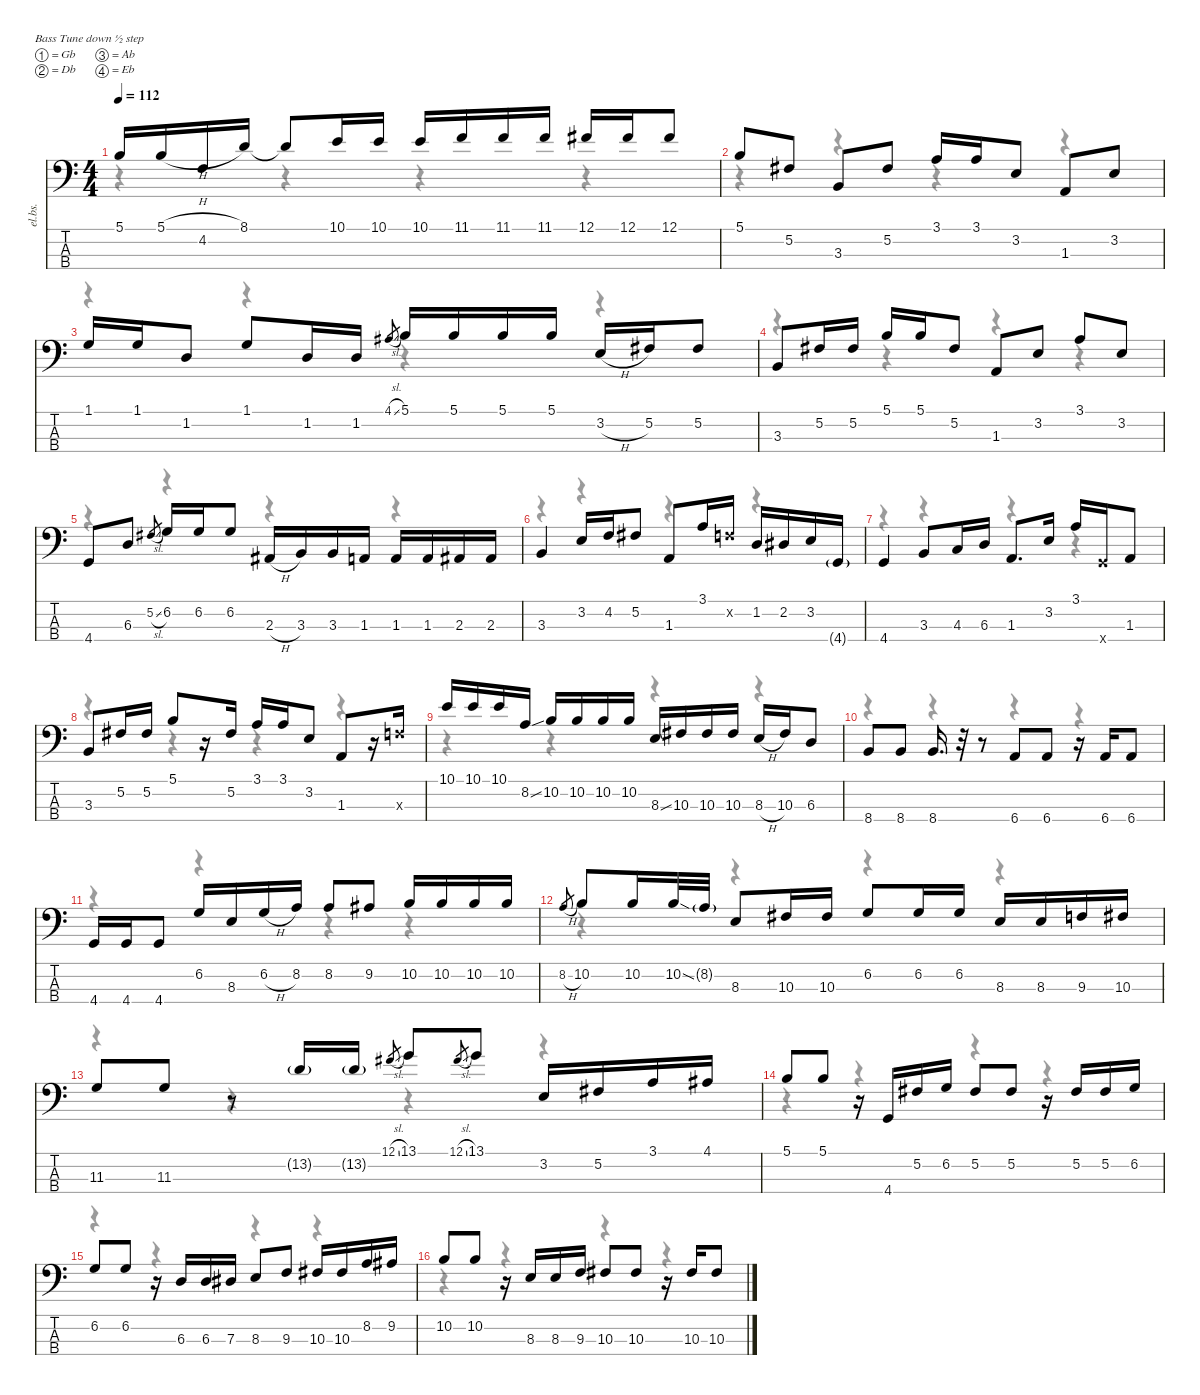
\defaultSystemsLayout 4
\hideDynamics
\bracketExtendMode nobrackets
\otherSystemsTrackNameOrientation horizontal
\track ("Bass" "el.bs.") {instrument electricbassfinger}
\staff {score tabs}
\tuning (Gb2 Db2 Ab1 Eb1)
\voice
\ts (4 4)
\tempo 112
\clef f4
\ks c
5.1.16{dy f beam Up} 5.1{h}.16{beam Up} 4.2.16{beam Up} 8.1.16{beam Up} 8.1{t}.8{beam Up} 10.1.16{beam Up} 10.1.16{beam Up} 10.1.16{beam Up} 11.1.16{beam Up} 11.1.16{beam Up} 11.1.16{beam Up} 12.1{acc #}.16{beam Up} 12.1{acc #}.16{beam Up} 12.1{acc #}.8{beam Up} |
5.1.8{beam Up} 5.2{acc #}.8{beam Up} 3.3.8{beam Up} 5.2{acc #}.8{beam Up} 3.1.16{beam Up} 3.1.16{beam Up} 3.2.8{beam Up} 1.3.8{beam Up} 3.2.8{beam Up} |
1.1.16{beam Up} 1.1.16{beam Up} 1.2.8{beam Up} 1.1.8{beam Up} 1.2.16{beam Up} 1.2.16{beam Up} 4.1{sl acc #}.8{gr dy mp beam Up} 5.1.16{dy f beam Up} 5.1.16{beam Up} 5.1.16{beam Up} 5.1.16{beam Up} 3.2{h}.16{beam Up} 5.2{acc #}.16{beam Up} 5.2{acc #}.8{beam Up} |
3.3.8{beam Up} 5.2{acc #}.16{beam Up} 5.2{acc #}.16{beam Up} 5.1.16{beam Up} 5.1.16{beam Up} 5.2{acc #}.8{beam Up} 1.3.8{beam Up} 3.2.8{beam Up} 3.1.8{beam Up} 3.2.8{beam Up} |
4.4.8{beam Up} 6.3.8{beam Up} 5.2{sl acc #}.8{gr dy mp beam Up} 6.2.16{dy f beam Up} 6.2.16{beam Up} 6.2.8{beam Up} 2.3{h acc #}.16{beam Up} 3.3.16{beam Up} 3.3.16{beam Up} 1.3.16{beam Up} 1.3.16{beam Up} 1.3.16{beam Up} 2.3{acc #}.16{beam Up} 2.3{acc #}.16{beam Up} |
3.3.4{beam Up} 3.2.16{beam Up} 4.2.16{beam Up} 5.2{acc #}.8{beam Up} 1.3.8{beam Up} 3.1.16{beam Up} 4.2{x}.16{beam Up} 1.2.16{beam Up} 2.2{acc #}.16{beam Up} 3.2.16{beam Up} 4.4{g}.16{dy mf beam Up} |
4.4.4{dy f beam Up} 3.3.8{beam Up} 4.3.16{beam Up} 6.3.16{beam Up} 1.3.8{d beam Up} 3.2.16{beam Up} 3.1.16{beam Up} 4.4{x}.16{beam Up} 1.3.8{beam Up} |
3.3.8{beam Up} 5.2{acc #}.16{beam Up} 5.2{acc #}.16{beam Up} 5.1.8{beam Up} r.16{beam Up} 5.2{acc #}.16{beam Up} 3.1.16{beam Up} 3.1.16{beam Up} 3.2.8{beam Up} 1.3.8{beam Up} r.16{beam Up} 9.3{x}.16{beam Up} |
10.1.16{beam Up} 10.1.16{beam Up} 10.1.16{beam Up} 8.2{ss}.16{beam Up} 10.2.16{beam Up} 10.2.16{beam Up} 10.2.16{beam Up} 10.2.16{beam Up} 8.3{ss}.16{beam Up} 10.3{acc #}.16{beam Up} 10.3{acc #}.16{beam Up} 10.3{acc #}.16{beam Up} 8.3{h}.16{beam Up} 10.3{acc #}.16{beam Up} 6.3.8{beam Up} |
8.4.8{beam Up} 8.4.8{beam Up} 8.4.16{d beam Up} r.32{beam Up} r.8{beam Up} 6.4.8{beam Up} 6.4.8{beam Up} r.16{beam Up} 6.4.16{beam Up} 6.4.8{beam Up} |
4.4.16{beam Up} 4.4.16{beam Up} 4.4.8{beam Up} 6.2.16{beam Up} 8.3.16{beam Up} 6.2{h}.16{beam Up} 8.2.16{beam Up} 8.2.8{beam Up} 9.2{acc #}.8{beam Up} 10.2.16{beam Up} 10.2.16{beam Up} 10.2.16{beam Up} 10.2.16{beam Up} |
8.2{h}.8{gr dy mp beam Up} 10.2.8{dy f beam Up} 10.2.16{beam Up} 10.2{ss}.32{beam Up} 8.2{g}.32{dy mf beam Up} 8.3.8{dy f beam Up} 10.3{acc #}.16{beam Up} 10.3{acc #}.16{beam Up} 6.2.8{beam Up} 6.2.16{beam Up} 6.2.16{beam Up} 8.3.16{beam Up} 8.3.16{beam Up} 9.3.16{beam Up} 10.3{acc #}.16{beam Up} |
11.3.8{beam Up} 11.3.8{beam Up} r.8{beam Up} 13.2{g}.16{dy mf beam Up} 13.2{g}.16{beam Up} 12.1{sl acc #}.8{gr dy mp beam Up} 13.1.8{dy f beam Up} 12.1{sl acc #}.8{gr dy mp beam Up} 13.1.8{dy f beam Up} 3.2.16{beam Up} 5.2{acc #}.16{beam Up} 3.1.16{beam Up} 4.1{acc #}.16{beam Up} |
5.1.8{beam Up} 5.1.8{beam Up} r.16{beam Up} 4.4.16{beam Up} 5.2{acc #}.16{beam Up} 6.2.16{beam Up} 5.2{acc #}.8{beam Up} 5.2{acc #}.8{beam Up} r.16{beam Up} 5.2{acc #}.16{beam Up} 5.2{acc #}.16{beam Up} 6.2.16{beam Up} |
6.2.8{beam Up} 6.2.8{beam Up} r.16{beam Up} 6.3.16{beam Up} 6.3.16{beam Up} 7.3{acc #}.16{beam Up} 8.3.8{beam Up} 9.3.8{beam Up} 10.3{acc #}.16{beam Up} 10.3{acc #}.16{beam Up} 8.2.16{beam Up} 9.2{acc #}.16{beam Up} |
10.2.8{beam Up} 10.2.8{beam Up} r.16{beam Up} 8.3.16{beam Up} 8.3.16{beam Up} 9.3.16{beam Up} 10.3{acc #}.8{beam Up} 10.3{acc #}.8{beam Up} r.16{beam Up} 10.3{acc #}.16{beam Up} 10.3{acc #}.8{beam Up}
\voice
\clef f4
\ottava regular
\simile none
\ks c
r.4{dy mf beam Down} r.4{beam Down} r.4{beam Down} r.4{beam Down} |
r.4{beam Down} r.4{beam Down} r.4{beam Down} r.4{beam Down} |
r.4{beam Down} r.4{beam Down} r.4{beam Down} r.4{beam Down} |
r.4{beam Down} r.4{beam Down} r.4{beam Down} r.4{beam Down} |
r.4{beam Down} r.4{beam Down} r.4{beam Down} r.4{beam Down} |
r.4{beam Down} r.4{beam Down} r.4{beam Down} r.4{beam Down} |
r.4{beam Down} r.4{beam Down} r.4{beam Down} r.4{beam Down} |
r.4{beam Down} r.4{beam Down} r.4{beam Down} r.4{beam Down} |
r.4{beam Down} r.4{beam Down} r.4{beam Down} r.4{beam Down} |
r.4{beam Down} r.4{beam Down} r.4{beam Down} r.4{beam Down} |
r.4{beam Down} r.4{beam Down} r.4{beam Down} r.4{beam Down} |
r.4{beam Down} r.4{beam Down} r.4{beam Down} r.4{beam Down} |
r.4{beam Down} r.4{beam Down} r.4{beam Down} r.4{beam Down} |
r.4{beam Down} r.4{beam Down} r.4{beam Down} r.4{beam Down} |
r.4{beam Down} r.4{beam Down} r.4{beam Down} r.4{beam Down} |
r.4{beam Down} r.4{beam Down} r.4{beam Down} r.4{beam Down}
